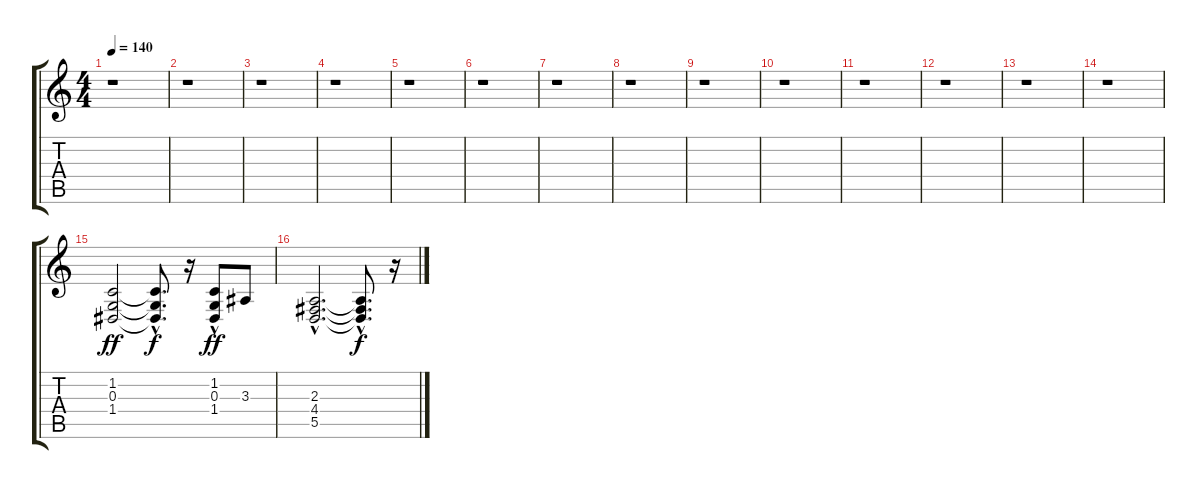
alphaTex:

\track "" {instrument brightacousticpiano}
\staff {score tabs}
\tuning (E4 B3 G3 D3 A2 E2) {hide}
\ts (4 4)
\tempo 140
\clef g2
\ks c
r.1{dy ff} |
r.1 |
r.1 |
r.1 |
r.1 |
r.1 |
r.1 |
r.1 |
r.1 |
r.1 |
r.1 |
r.1 |
r.1 |
r.1 |
(1.2 0.3 1.4).2{volume 10 balance 8 instrument brightacousticpiano} (1.2{hac t} 0.3{hac t} 1.4{hac t}).8{d dy f} r.16 (1.2{hac} 0.3{hac} 1.4{hac}).8{dy ff} 3.3.8 |
(2.3{hac} 4.4{hac} 5.5{hac}).2{d} (2.3{hac t} 4.4{hac t} 5.5{hac t}).8{d dy f} r.16
